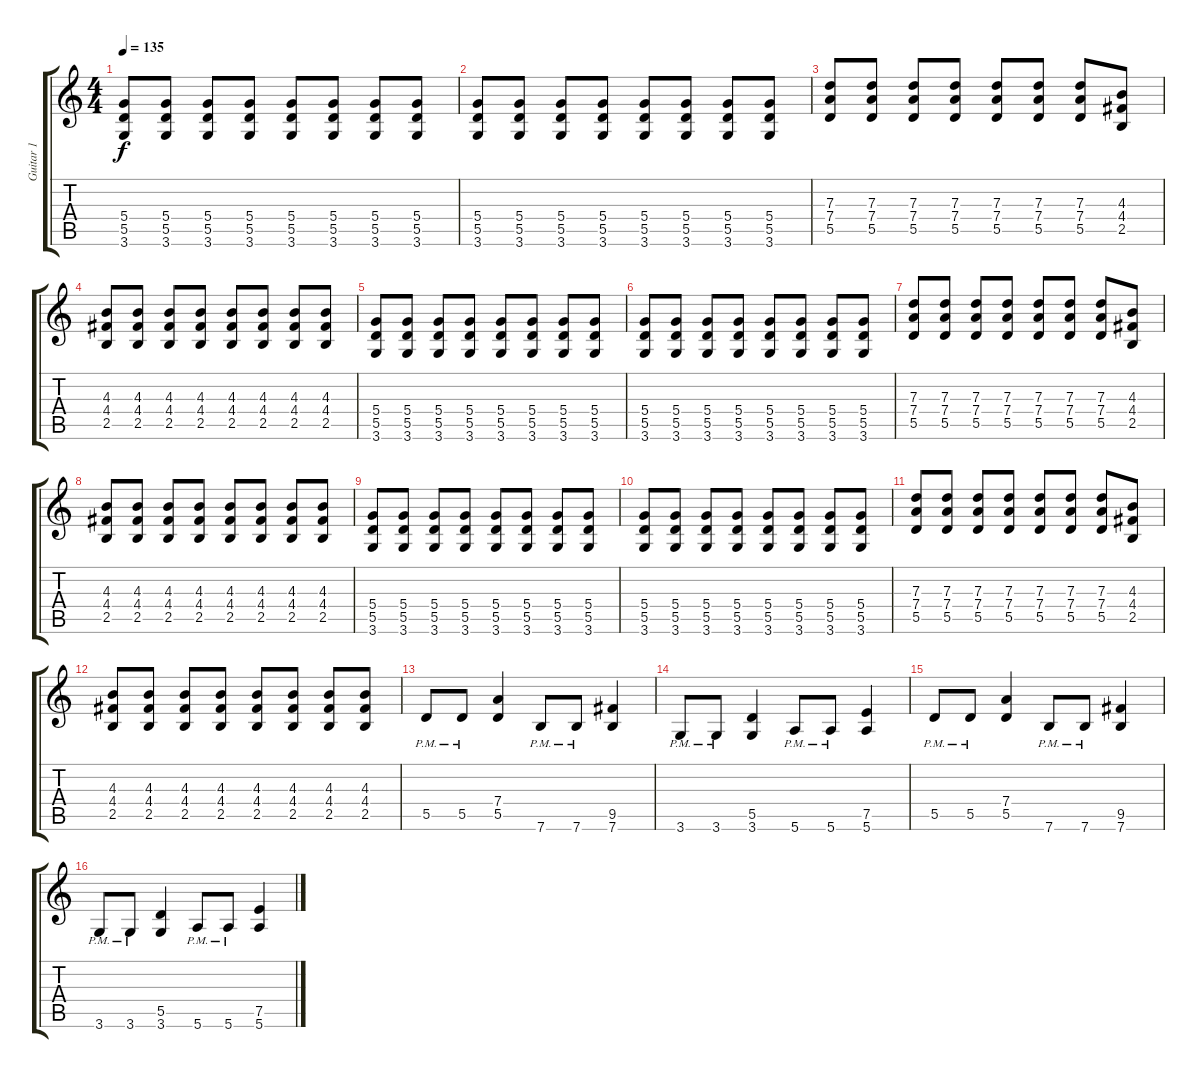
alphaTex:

\track ("Guitar 1" "Guitar 1") {instrument distortionguitar}
\staff {score tabs}
\tuning (E4 B3 G3 D3 A2 E2) {hide}
\ts (4 4)
\tempo 135
\clef g2
\ks c
(5.4 5.5 3.6).8{dy f} (5.4 5.5 3.6).8 (5.4 5.5 3.6).8 (5.4 5.5 3.6).8 (5.4 5.5 3.6).8 (5.4 5.5 3.6).8 (5.4 5.5 3.6).8 (5.4 5.5 3.6).8 |
(5.4 5.5 3.6).8 (5.4 5.5 3.6).8 (5.4 5.5 3.6).8 (5.4 5.5 3.6).8 (5.4 5.5 3.6).8 (5.4 5.5 3.6).8 (5.4 5.5 3.6).8 (5.4 5.5 3.6).8 |
(7.3 7.4 5.5).8 (7.3 7.4 5.5).8 (7.3 7.4 5.5).8 (7.3 7.4 5.5).8 (7.3 7.4 5.5).8 (7.3 7.4 5.5).8 (7.3 7.4 5.5).8 (4.3 4.4 2.5).8 |
(4.3 4.4 2.5).8 (4.3 4.4 2.5).8 (4.3 4.4 2.5).8 (4.3 4.4 2.5).8 (4.3 4.4 2.5).8 (4.3 4.4 2.5).8 (4.3 4.4 2.5).8 (4.3 4.4 2.5).8 |
(5.4 5.5 3.6).8 (5.4 5.5 3.6).8 (5.4 5.5 3.6).8 (5.4 5.5 3.6).8 (5.4 5.5 3.6).8 (5.4 5.5 3.6).8 (5.4 5.5 3.6).8 (5.4 5.5 3.6).8 |
(5.4 5.5 3.6).8 (5.4 5.5 3.6).8 (5.4 5.5 3.6).8 (5.4 5.5 3.6).8 (5.4 5.5 3.6).8 (5.4 5.5 3.6).8 (5.4 5.5 3.6).8 (5.4 5.5 3.6).8 |
(7.3 7.4 5.5).8 (7.3 7.4 5.5).8 (7.3 7.4 5.5).8 (7.3 7.4 5.5).8 (7.3 7.4 5.5).8 (7.3 7.4 5.5).8 (7.3 7.4 5.5).8 (4.3 4.4 2.5).8 |
(4.3 4.4 2.5).8 (4.3 4.4 2.5).8 (4.3 4.4 2.5).8 (4.3 4.4 2.5).8 (4.3 4.4 2.5).8 (4.3 4.4 2.5).8 (4.3 4.4 2.5).8 (4.3 4.4 2.5).8 |
(5.4 5.5 3.6).8 (5.4 5.5 3.6).8 (5.4 5.5 3.6).8 (5.4 5.5 3.6).8 (5.4 5.5 3.6).8 (5.4 5.5 3.6).8 (5.4 5.5 3.6).8 (5.4 5.5 3.6).8 |
(5.4 5.5 3.6).8 (5.4 5.5 3.6).8 (5.4 5.5 3.6).8 (5.4 5.5 3.6).8 (5.4 5.5 3.6).8 (5.4 5.5 3.6).8 (5.4 5.5 3.6).8 (5.4 5.5 3.6).8 |
(7.3 7.4 5.5).8 (7.3 7.4 5.5).8 (7.3 7.4 5.5).8 (7.3 7.4 5.5).8 (7.3 7.4 5.5).8 (7.3 7.4 5.5).8 (7.3 7.4 5.5).8 (4.3 4.4 2.5).8 |
(4.3 4.4 2.5).8 (4.3 4.4 2.5).8 (4.3 4.4 2.5).8 (4.3 4.4 2.5).8 (4.3 4.4 2.5).8 (4.3 4.4 2.5).8 (4.3 4.4 2.5).8 (4.3 4.4 2.5).8 |
5.5{pm}.8{volume 14} 5.5{pm}.8 (7.4 5.5).4 7.6{pm}.8 7.6{pm}.8 (9.5 7.6).4 |
3.6{pm}.8 3.6{pm}.8 (5.5 3.6).4 5.6{pm}.8 5.6{pm}.8 (7.5 5.6).4 |
5.5{pm}.8 5.5{pm}.8 (7.4 5.5).4 7.6{pm}.8 7.6{pm}.8 (9.5 7.6).4 |
3.6{pm}.8 3.6{pm}.8 (5.5 3.6).4 5.6{pm}.8 5.6{pm}.8 (7.5 5.6).4
